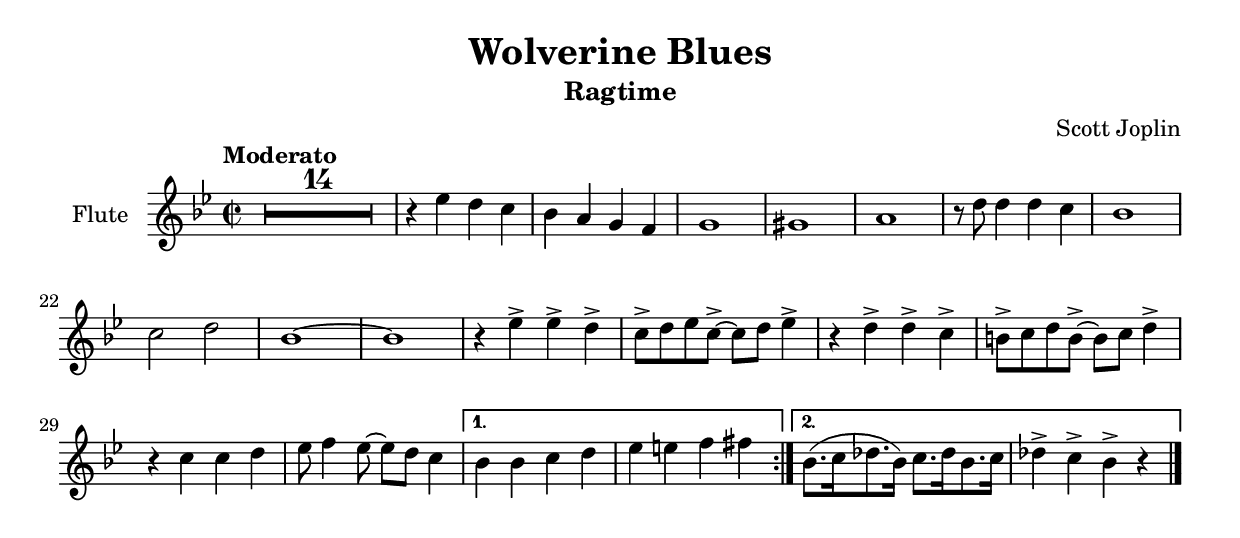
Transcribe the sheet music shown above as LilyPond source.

% Created on Sun May 15 16:43:59 CEST 2011
\version "2.12.0"

\header {
	title = "Wolverine Blues" 
 	subtitle = "Ragtime" 
 	composer = "Scott Joplin" 

}

mbreak = {}

\include "deutsch.ly"

staffViolin = \new Staff {
	\time 2/2
	\set Staff.instrumentName = "Flute"
	\set Staff.midiInstrument = "flute"
	\key b \major
	\clef treble
	\compressFullBarRests
	\relative c''	 { 
		\tempo "Moderato"
		
		\repeat volta 2 {
		R1*14
		r4 es4 d c
		b a g f
		g1
		gis
		a
		r8 d8 d4 d c
		b1
		c2 d
		b1~ \mbreak

		b1
		r4 es4-> es-> d->
		c8-> d es c~ -> c d es4->
		r4 d-> d-> c->
		h8-> c d h~ -> h c d4->
		r4 c4 c d
		es8 f4 es8~ es d c4
		}
		\alternative {
			{
				b4 b c d 
				es e f fis
			}
			{
				b,8.( c16 des8. b16) c8. des16 b8. c16
				des4-> c-> b-> r4 \mbreak
			}
		}

	\bar "|."
	}

}


\score {
	<<
		
		\staffViolin
	
	>>
	
	

  \layout {
  }
}

\paper {
}


